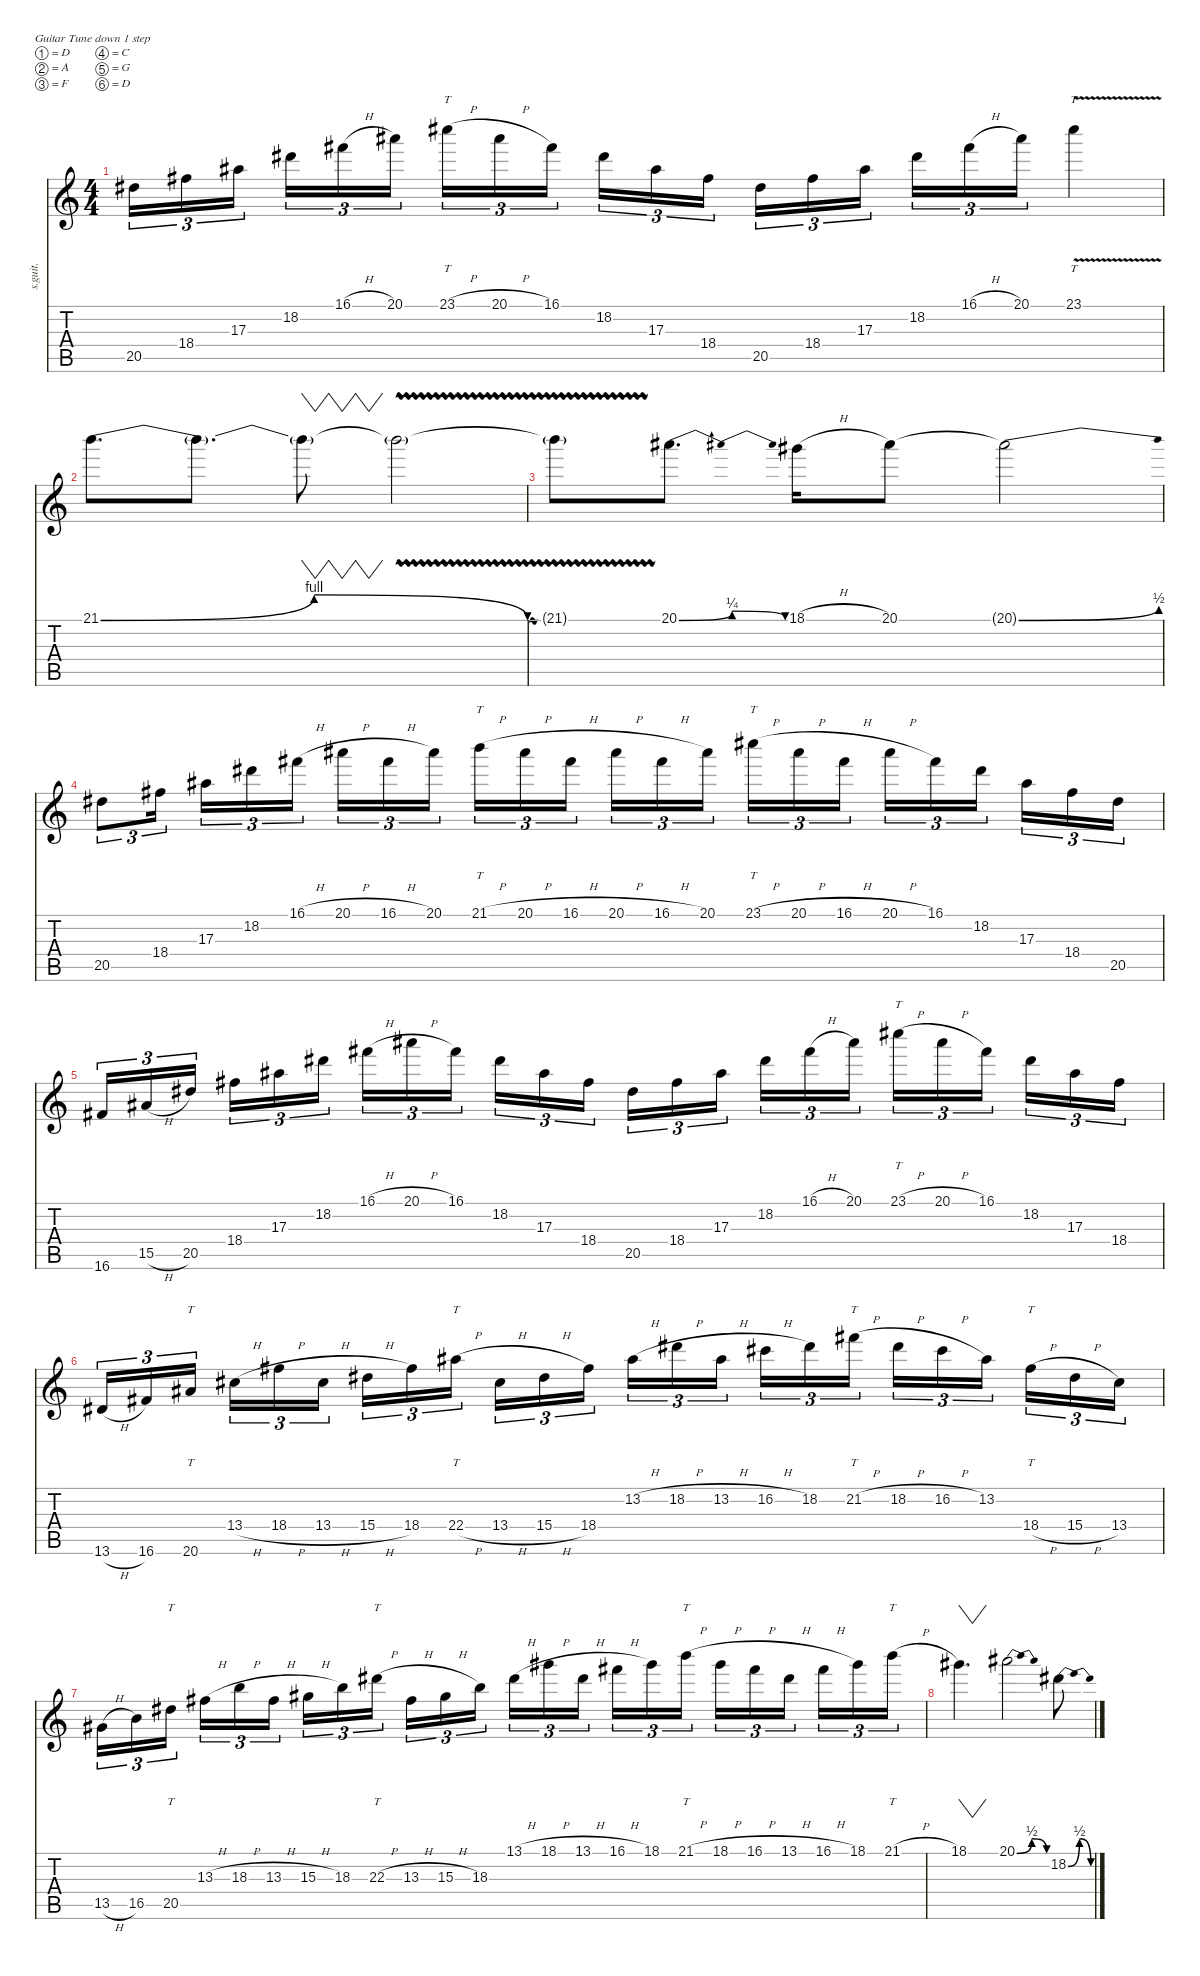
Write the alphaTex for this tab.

\defaultSystemsLayout 4
\hideDynamics
\bracketExtendMode nobrackets
\track ("Christian Muenzer" "s.guit.") {instrument distortionguitar}
\staff {score tabs}
\tuning (D4 A3 F3 C3 G2 D2)
\ts (4 4)
\tempo (120 hide)
\clef g2
\ks c
20.5{acc #}.16{tu (3 2) lyrics (0 "") lyrics (1 "") lyrics (2 "") lyrics (3 "") lyrics (4 "") dy fff} 18.4{acc #}.16{tu (3 2) lyrics (0 "") lyrics (1 "") lyrics (2 "") lyrics (3 "") lyrics (4 "")} 17.3{acc #}.16{tu (3 2) lyrics (0 "") lyrics (1 "") lyrics (2 "") lyrics (3 "") lyrics (4 "")} 18.2{acc #}.16{tu (3 2) lyrics (0 "") lyrics (1 "") lyrics (2 "") lyrics (3 "") lyrics (4 "")} 16.1{h acc #}.16{tu (3 2) lyrics (0 "") lyrics (1 "") lyrics (2 "") lyrics (3 "") lyrics (4 "")} 20.1{acc #}.16{tu (3 2) lyrics (0 "") lyrics (1 "") lyrics (2 "") lyrics (3 "") lyrics (4 "")} 23.1{h acc #}.16{tt tu (3 2) lyrics (0 "") lyrics (1 "") lyrics (2 "") lyrics (3 "") lyrics (4 "")} 20.1{h acc #}.16{tu (3 2) lyrics (0 "") lyrics (1 "") lyrics (2 "") lyrics (3 "") lyrics (4 "")} 16.1{acc #}.16{tu (3 2) lyrics (0 "") lyrics (1 "") lyrics (2 "") lyrics (3 "") lyrics (4 "")} 18.2{acc #}.16{tu (3 2) lyrics (0 "") lyrics (1 "") lyrics (2 "") lyrics (3 "") lyrics (4 "")} 17.3{acc #}.16{tu (3 2) lyrics (0 "") lyrics (1 "") lyrics (2 "") lyrics (3 "") lyrics (4 "")} 18.4{acc #}.16{tu (3 2) lyrics (0 "") lyrics (1 "") lyrics (2 "") lyrics (3 "") lyrics (4 "")} 20.5{acc #}.16{tu (3 2) lyrics (0 "") lyrics (1 "") lyrics (2 "") lyrics (3 "") lyrics (4 "")} 18.4{acc #}.16{tu (3 2) lyrics (0 "") lyrics (1 "") lyrics (2 "") lyrics (3 "") lyrics (4 "")} 17.3{acc #}.16{tu (3 2) lyrics (0 "") lyrics (1 "") lyrics (2 "") lyrics (3 "") lyrics (4 "")} 18.2{acc #}.16{tu (3 2) lyrics (0 "") lyrics (1 "") lyrics (2 "") lyrics (3 "") lyrics (4 "")} 16.1{h acc #}.16{tu (3 2) lyrics (0 "") lyrics (1 "") lyrics (2 "") lyrics (3 "") lyrics (4 "")} 20.1{acc #}.16{tu (3 2) lyrics (0 "") lyrics (1 "") lyrics (2 "") lyrics (3 "") lyrics (4 "")} 23.1{v acc #}.4{tt lyrics (0 "") lyrics (1 "") lyrics (2 "") lyrics (3 "") lyrics (4 "")} |
21.1{be (bendrelease 0 0 30 4 30 4 60 0)}.8{d lyrics (0 "") lyrics (1 "") lyrics (2 "") lyrics (3 "") lyrics (4 "")} 21.1{t}.8{d lyrics (0 "") lyrics (1 "") lyrics (2 "") lyrics (3 "") lyrics (4 "")} 21.1{t}.8{vw lyrics (0 "") lyrics (1 "") lyrics (2 "") lyrics (3 "") lyrics (4 "")} 21.1{vw t}.2{lyrics (0 "") lyrics (1 "") lyrics (2 "") lyrics (3 "") lyrics (4 "")} |
21.1{vw t}.8{lyrics (0 "") lyrics (1 "") lyrics (2 "") lyrics (3 "") lyrics (4 "")} 20.1{be (bendrelease 0 0 30 1 30 1 60 0) acc #}.8{d lyrics (0 "") lyrics (1 "") lyrics (2 "") lyrics (3 "") lyrics (4 "")} 18.1{h acc #}.16{lyrics (0 "") lyrics (1 "") lyrics (2 "") lyrics (3 "") lyrics (4 "")} 20.1{acc #}.8{lyrics (0 "") lyrics (1 "") lyrics (2 "") lyrics (3 "") lyrics (4 "")} 20.1{be (bend 0 0 60 2) t acc #}.2{lyrics (0 "") lyrics (1 "") lyrics (2 "") lyrics (3 "") lyrics (4 "")} |
20.5{acc #}.8{tu (3 2) lyrics (0 "") lyrics (1 "") lyrics (2 "") lyrics (3 "") lyrics (4 "")} 18.4{acc #}.16{tu (3 2) lyrics (0 "") lyrics (1 "") lyrics (2 "") lyrics (3 "") lyrics (4 "")} 17.3{acc #}.16{tu (3 2) lyrics (0 "") lyrics (1 "") lyrics (2 "") lyrics (3 "") lyrics (4 "")} 18.2{acc #}.16{tu (3 2) lyrics (0 "") lyrics (1 "") lyrics (2 "") lyrics (3 "") lyrics (4 "")} 16.1{h acc #}.16{tu (3 2) lyrics (0 "") lyrics (1 "") lyrics (2 "") lyrics (3 "") lyrics (4 "")} 20.1{h acc #}.16{tu (3 2) lyrics (0 "") lyrics (1 "") lyrics (2 "") lyrics (3 "") lyrics (4 "")} 16.1{h acc #}.16{tu (3 2) lyrics (0 "") lyrics (1 "") lyrics (2 "") lyrics (3 "") lyrics (4 "")} 20.1{acc #}.16{tu (3 2) lyrics (0 "") lyrics (1 "") lyrics (2 "") lyrics (3 "") lyrics (4 "")} 21.1{h}.16{tt tu (3 2) lyrics (0 "") lyrics (1 "") lyrics (2 "") lyrics (3 "") lyrics (4 "")} 20.1{h acc #}.16{tu (3 2) lyrics (0 "") lyrics (1 "") lyrics (2 "") lyrics (3 "") lyrics (4 "")} 16.1{h acc #}.16{tu (3 2) lyrics (0 "") lyrics (1 "") lyrics (2 "") lyrics (3 "") lyrics (4 "")} 20.1{h acc #}.16{tu (3 2) lyrics (0 "") lyrics (1 "") lyrics (2 "") lyrics (3 "") lyrics (4 "")} 16.1{h acc #}.16{tu (3 2) lyrics (0 "") lyrics (1 "") lyrics (2 "") lyrics (3 "") lyrics (4 "")} 20.1{acc #}.16{tu (3 2) lyrics (0 "") lyrics (1 "") lyrics (2 "") lyrics (3 "") lyrics (4 "")} 23.1{h acc #}.16{tt tu (3 2) lyrics (0 "") lyrics (1 "") lyrics (2 "") lyrics (3 "") lyrics (4 "")} 20.1{h acc #}.16{tu (3 2) lyrics (0 "") lyrics (1 "") lyrics (2 "") lyrics (3 "") lyrics (4 "")} 16.1{h acc #}.16{tu (3 2) lyrics (0 "") lyrics (1 "") lyrics (2 "") lyrics (3 "") lyrics (4 "")} 20.1{h acc #}.16{tu (3 2) lyrics (0 "") lyrics (1 "") lyrics (2 "") lyrics (3 "") lyrics (4 "")} 16.1{acc #}.16{tu (3 2) lyrics (0 "") lyrics (1 "") lyrics (2 "") lyrics (3 "") lyrics (4 "")} 18.2{acc #}.16{tu (3 2) lyrics (0 "") lyrics (1 "") lyrics (2 "") lyrics (3 "") lyrics (4 "")} 17.3{acc #}.16{tu (3 2) lyrics (0 "") lyrics (1 "") lyrics (2 "") lyrics (3 "") lyrics (4 "")} 18.4{acc #}.16{tu (3 2) lyrics (0 "") lyrics (1 "") lyrics (2 "") lyrics (3 "") lyrics (4 "")} 20.5{acc #}.16{tu (3 2) lyrics (0 "") lyrics (1 "") lyrics (2 "") lyrics (3 "") lyrics (4 "")} |
16.6{acc #}.16{tu (3 2) lyrics (0 "") lyrics (1 "") lyrics (2 "") lyrics (3 "") lyrics (4 "")} 15.5{h acc #}.16{tu (3 2) lyrics (0 "") lyrics (1 "") lyrics (2 "") lyrics (3 "") lyrics (4 "")} 20.5{acc #}.16{tu (3 2) lyrics (0 "") lyrics (1 "") lyrics (2 "") lyrics (3 "") lyrics (4 "")} 18.4{acc #}.16{tu (3 2) lyrics (0 "") lyrics (1 "") lyrics (2 "") lyrics (3 "") lyrics (4 "")} 17.3{acc #}.16{tu (3 2) lyrics (0 "") lyrics (1 "") lyrics (2 "") lyrics (3 "") lyrics (4 "")} 18.2{acc #}.16{tu (3 2) lyrics (0 "") lyrics (1 "") lyrics (2 "") lyrics (3 "") lyrics (4 "")} 16.1{h acc #}.16{tu (3 2) lyrics (0 "") lyrics (1 "") lyrics (2 "") lyrics (3 "") lyrics (4 "")} 20.1{h acc #}.16{tu (3 2) lyrics (0 "") lyrics (1 "") lyrics (2 "") lyrics (3 "") lyrics (4 "")} 16.1{acc #}.16{tu (3 2) lyrics (0 "") lyrics (1 "") lyrics (2 "") lyrics (3 "") lyrics (4 "")} 18.2{acc #}.16{tu (3 2) lyrics (0 "") lyrics (1 "") lyrics (2 "") lyrics (3 "") lyrics (4 "")} 17.3{acc #}.16{tu (3 2) lyrics (0 "") lyrics (1 "") lyrics (2 "") lyrics (3 "") lyrics (4 "")} 18.4{acc #}.16{tu (3 2) lyrics (0 "") lyrics (1 "") lyrics (2 "") lyrics (3 "") lyrics (4 "")} 20.5{acc #}.16{tu (3 2) lyrics (0 "") lyrics (1 "") lyrics (2 "") lyrics (3 "") lyrics (4 "")} 18.4{acc #}.16{tu (3 2) lyrics (0 "") lyrics (1 "") lyrics (2 "") lyrics (3 "") lyrics (4 "")} 17.3{acc #}.16{tu (3 2) lyrics (0 "") lyrics (1 "") lyrics (2 "") lyrics (3 "") lyrics (4 "")} 18.2{acc #}.16{tu (3 2) lyrics (0 "") lyrics (1 "") lyrics (2 "") lyrics (3 "") lyrics (4 "")} 16.1{h acc #}.16{tu (3 2) lyrics (0 "") lyrics (1 "") lyrics (2 "") lyrics (3 "") lyrics (4 "")} 20.1{acc #}.16{tu (3 2) lyrics (0 "") lyrics (1 "") lyrics (2 "") lyrics (3 "") lyrics (4 "")} 23.1{h acc #}.16{tt tu (3 2) lyrics (0 "") lyrics (1 "") lyrics (2 "") lyrics (3 "") lyrics (4 "")} 20.1{h acc #}.16{tu (3 2) lyrics (0 "") lyrics (1 "") lyrics (2 "") lyrics (3 "") lyrics (4 "")} 16.1{acc #}.16{tu (3 2) lyrics (0 "") lyrics (1 "") lyrics (2 "") lyrics (3 "") lyrics (4 "")} 18.2{acc #}.16{tu (3 2) lyrics (0 "") lyrics (1 "") lyrics (2 "") lyrics (3 "") lyrics (4 "")} 17.3{acc #}.16{tu (3 2) lyrics (0 "") lyrics (1 "") lyrics (2 "") lyrics (3 "") lyrics (4 "")} 18.4{acc #}.16{tu (3 2) lyrics (0 "") lyrics (1 "") lyrics (2 "") lyrics (3 "") lyrics (4 "")} |
13.6{h acc #}.16{tu (3 2) lyrics (0 "") lyrics (1 "") lyrics (2 "") lyrics (3 "") lyrics (4 "")} 16.6{acc #}.16{tu (3 2) lyrics (0 "") lyrics (1 "") lyrics (2 "") lyrics (3 "") lyrics (4 "")} 20.6{acc #}.16{tt tu (3 2) lyrics (0 "") lyrics (1 "") lyrics (2 "") lyrics (3 "") lyrics (4 "")} 13.4{h acc #}.16{tu (3 2) lyrics (0 "") lyrics (1 "") lyrics (2 "") lyrics (3 "") lyrics (4 "")} 18.4{h acc #}.16{tu (3 2) lyrics (0 "") lyrics (1 "") lyrics (2 "") lyrics (3 "") lyrics (4 "")} 13.4{h acc #}.16{tu (3 2) lyrics (0 "") lyrics (1 "") lyrics (2 "") lyrics (3 "") lyrics (4 "")} 15.4{h acc #}.16{tu (3 2) lyrics (0 "") lyrics (1 "") lyrics (2 "") lyrics (3 "") lyrics (4 "")} 18.4{acc #}.16{tu (3 2) lyrics (0 "") lyrics (1 "") lyrics (2 "") lyrics (3 "") lyrics (4 "")} 22.4{h acc #}.16{tt tu (3 2) lyrics (0 "") lyrics (1 "") lyrics (2 "") lyrics (3 "") lyrics (4 "")} 13.4{h acc #}.16{tu (3 2) lyrics (0 "") lyrics (1 "") lyrics (2 "") lyrics (3 "") lyrics (4 "")} 15.4{h acc #}.16{tu (3 2) lyrics (0 "") lyrics (1 "") lyrics (2 "") lyrics (3 "") lyrics (4 "")} 18.4{acc #}.16{tu (3 2) lyrics (0 "") lyrics (1 "") lyrics (2 "") lyrics (3 "") lyrics (4 "")} 13.2{h acc #}.16{tu (3 2) lyrics (0 "") lyrics (1 "") lyrics (2 "") lyrics (3 "") lyrics (4 "")} 18.2{h acc #}.16{tu (3 2) lyrics (0 "") lyrics (1 "") lyrics (2 "") lyrics (3 "") lyrics (4 "")} 13.2{h acc #}.16{tu (3 2) lyrics (0 "") lyrics (1 "") lyrics (2 "") lyrics (3 "") lyrics (4 "")} 16.2{h acc #}.16{tu (3 2) lyrics (0 "") lyrics (1 "") lyrics (2 "") lyrics (3 "") lyrics (4 "")} 18.2{acc #}.16{tu (3 2) lyrics (0 "") lyrics (1 "") lyrics (2 "") lyrics (3 "") lyrics (4 "")} 21.2{h acc #}.16{tt tu (3 2) lyrics (0 "") lyrics (1 "") lyrics (2 "") lyrics (3 "") lyrics (4 "")} 18.2{h acc #}.16{tu (3 2) lyrics (0 "") lyrics (1 "") lyrics (2 "") lyrics (3 "") lyrics (4 "")} 16.2{h acc #}.16{tu (3 2) lyrics (0 "") lyrics (1 "") lyrics (2 "") lyrics (3 "") lyrics (4 "")} 13.2{acc #}.16{tu (3 2) lyrics (0 "") lyrics (1 "") lyrics (2 "") lyrics (3 "") lyrics (4 "")} 18.4{h acc #}.16{tt tu (3 2) lyrics (0 "") lyrics (1 "") lyrics (2 "") lyrics (3 "") lyrics (4 "")} 15.4{h acc #}.16{tu (3 2) lyrics (0 "") lyrics (1 "") lyrics (2 "") lyrics (3 "") lyrics (4 "")} 13.4{acc #}.16{tu (3 2) lyrics (0 "") lyrics (1 "") lyrics (2 "") lyrics (3 "") lyrics (4 "")} |
13.5{h acc #}.16{tu (3 2) lyrics (0 "") lyrics (1 "") lyrics (2 "") lyrics (3 "") lyrics (4 "")} 16.5.16{tu (3 2) lyrics (0 "") lyrics (1 "") lyrics (2 "") lyrics (3 "") lyrics (4 "")} 20.5{acc #}.16{tt tu (3 2) lyrics (0 "") lyrics (1 "") lyrics (2 "") lyrics (3 "") lyrics (4 "")} 13.3{h acc #}.16{tu (3 2) lyrics (0 "") lyrics (1 "") lyrics (2 "") lyrics (3 "") lyrics (4 "")} 18.3{h}.16{tu (3 2) lyrics (0 "") lyrics (1 "") lyrics (2 "") lyrics (3 "") lyrics (4 "")} 13.3{h acc #}.16{tu (3 2) lyrics (0 "") lyrics (1 "") lyrics (2 "") lyrics (3 "") lyrics (4 "")} 15.3{h acc #}.16{tu (3 2) lyrics (0 "") lyrics (1 "") lyrics (2 "") lyrics (3 "") lyrics (4 "")} 18.3.16{tu (3 2) lyrics (0 "") lyrics (1 "") lyrics (2 "") lyrics (3 "") lyrics (4 "")} 22.3{h acc #}.16{tt tu (3 2) lyrics (0 "") lyrics (1 "") lyrics (2 "") lyrics (3 "") lyrics (4 "")} 13.3{h acc #}.16{tu (3 2) lyrics (0 "") lyrics (1 "") lyrics (2 "") lyrics (3 "") lyrics (4 "")} 15.3{h acc #}.16{tu (3 2) lyrics (0 "") lyrics (1 "") lyrics (2 "") lyrics (3 "") lyrics (4 "")} 18.3.16{tu (3 2) lyrics (0 "") lyrics (1 "") lyrics (2 "") lyrics (3 "") lyrics (4 "")} 13.1{h acc #}.16{tu (3 2) lyrics (0 "") lyrics (1 "") lyrics (2 "") lyrics (3 "") lyrics (4 "")} 18.1{h acc #}.16{tu (3 2) lyrics (0 "") lyrics (1 "") lyrics (2 "") lyrics (3 "") lyrics (4 "")} 13.1{h acc #}.16{tu (3 2) lyrics (0 "") lyrics (1 "") lyrics (2 "") lyrics (3 "") lyrics (4 "")} 16.1{h acc #}.16{tu (3 2) lyrics (0 "") lyrics (1 "") lyrics (2 "") lyrics (3 "") lyrics (4 "")} 18.1{acc #}.16{tu (3 2) lyrics (0 "") lyrics (1 "") lyrics (2 "") lyrics (3 "") lyrics (4 "")} 21.1{h}.16{tt tu (3 2) lyrics (0 "") lyrics (1 "") lyrics (2 "") lyrics (3 "") lyrics (4 "")} 18.1{h acc #}.16{tu (3 2) lyrics (0 "") lyrics (1 "") lyrics (2 "") lyrics (3 "") lyrics (4 "")} 16.1{h acc #}.16{tu (3 2) lyrics (0 "") lyrics (1 "") lyrics (2 "") lyrics (3 "") lyrics (4 "")} 13.1{h acc #}.16{tu (3 2) lyrics (0 "") lyrics (1 "") lyrics (2 "") lyrics (3 "") lyrics (4 "")} 16.1{h acc #}.16{tu (3 2) lyrics (0 "") lyrics (1 "") lyrics (2 "") lyrics (3 "") lyrics (4 "")} 18.1{acc #}.16{tu (3 2) lyrics (0 "") lyrics (1 "") lyrics (2 "") lyrics (3 "") lyrics (4 "")} 21.1{h}.16{tt tu (3 2) lyrics (0 "") lyrics (1 "") lyrics (2 "") lyrics (3 "") lyrics (4 "")} |
18.1{acc #}.4{vw d lyrics (0 "") lyrics (1 "") lyrics (2 "") lyrics (3 "") lyrics (4 "")} 20.1{be (bendrelease 0 0 30 2 30 2 60 0) acc #}.2{lyrics (0 "") lyrics (1 "") lyrics (2 "") lyrics (3 "") lyrics (4 "")} 18.2{be (bendrelease 0 0 30 2 30 2 60 0) acc #}.8{lyrics (0 "") lyrics (1 "") lyrics (2 "") lyrics (3 "") lyrics (4 "")}
